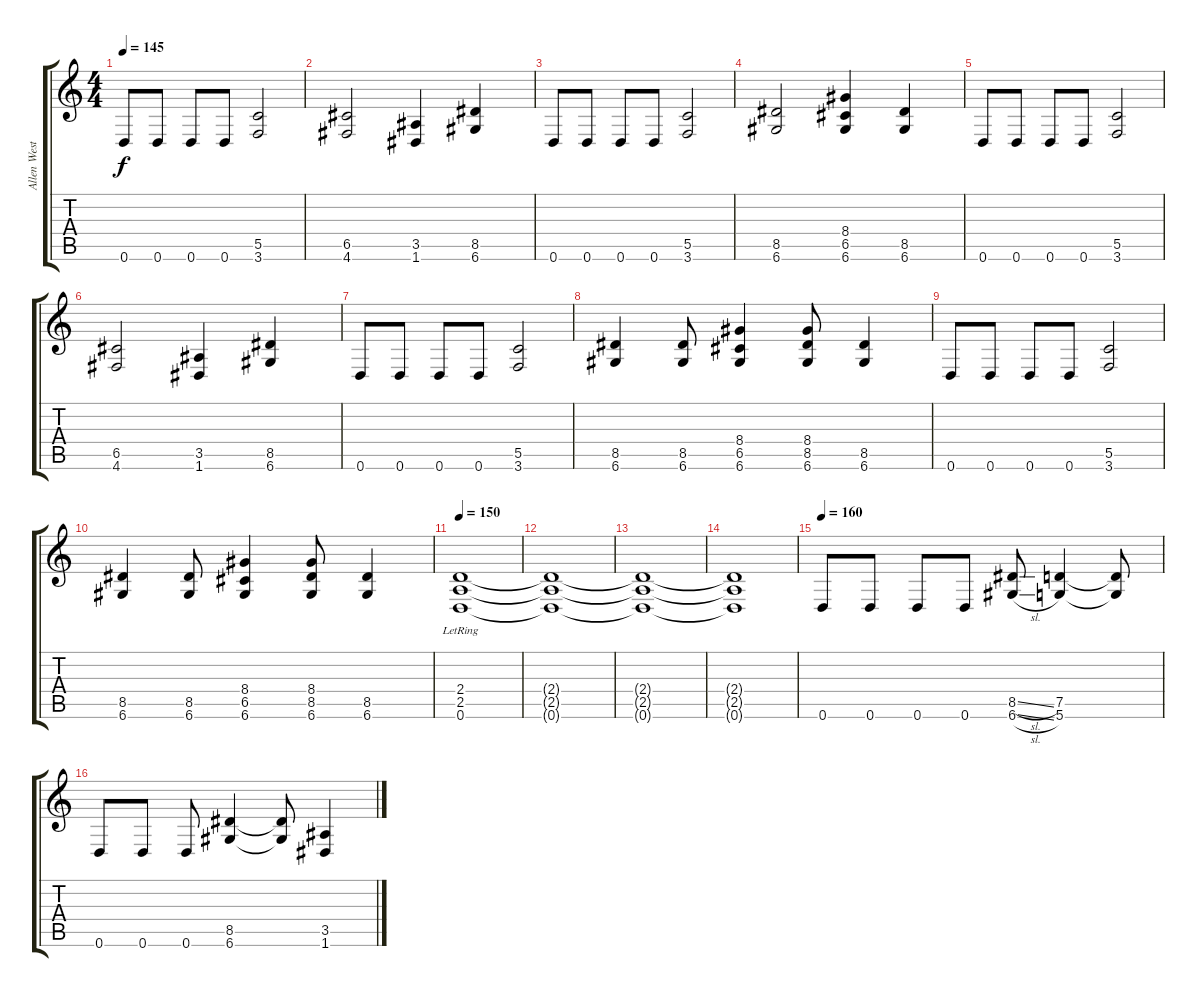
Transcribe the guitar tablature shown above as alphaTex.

\track ("Allen West" "Allen West") {instrument overdrivenguitar}
\staff {score tabs}
\tuning (D4 A3 F3 C3 G2 D2) {hide}
\ts (4 4)
\tempo 145
\clef g2
\ks c
0.6.8{dy f} 0.6.8 0.6.8 0.6.8 (5.5 3.6).2 |
(6.5 4.6).2 (3.5 1.6).4 (8.5 6.6).4 |
0.6.8 0.6.8 0.6.8 0.6.8 (5.5 3.6).2 |
(8.5 6.6).2 (8.4 6.5 6.6).4 (8.5 6.6).4 |
0.6.8 0.6.8 0.6.8 0.6.8 (5.5 3.6).2 |
(6.5 4.6).2 (3.5 1.6).4 (8.5 6.6).4 |
0.6.8 0.6.8 0.6.8 0.6.8 (5.5 3.6).2 |
(8.5 6.6).4 (8.5 6.6).8 (8.4 6.5 6.6).4 (8.4 8.5 6.6).8 (8.5 6.6).4 |
0.6.8 0.6.8 0.6.8 0.6.8 (5.5 3.6).2 |
(8.5 6.6).4 (8.5 6.6).8 (8.4 6.5 6.6).4 (8.4 8.5 6.6).8 (8.5 6.6).4 |
\tempo 150
(2.4{lr} 2.5{lr} 0.6{lr}).1 |
(2.4{t} 2.5{t} 0.6{t}).1 |
(2.4{t} 2.5{t} 0.6{t}).1 |
(2.4{t} 2.5{t} 0.6{t}).1 |
\tempo 160
0.6.8 0.6.8 0.6.8 0.6.8 (8.5{sl} 6.6{sl}).8 (7.5 5.6).4 (7.5{t} 5.6{t}).8 |
0.6.8 0.6.8 0.6.8 (8.5 6.6).4 (8.5{t} 6.6{t}).8 (3.5 1.6).4
